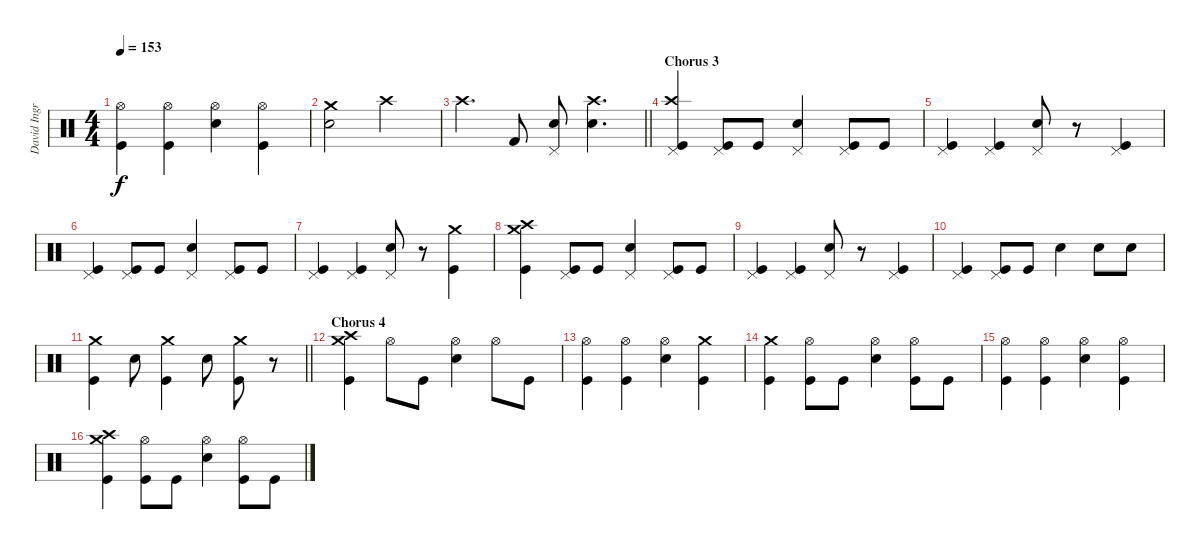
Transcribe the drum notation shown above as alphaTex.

\track ("David Ingraham" "David Ingr") {instrument percussion}
\staff {score}
\articulation defaults
\ts (4 4)
\tempo 153
\clef neutral
\ks c
("Hi-Hat (open)" "Kick (hit)").4{dy f} ("Hi-Hat (open)" "Kick (hit)").4 ("Hi-Hat (open)" "Snare (hit) 2").4 ("Hi-Hat (open)" "Kick (hit)").4 |
("Crash medium (hit)" "Snare (hit) 2").2 "Crash high (hit)".2 |
\barLineRight lightlight "Crash high (hit)".4{d} "Kick (hit) 2".8
("Pedal Hi-Hat (hit)" "Electric Snare (hit)").8 ("Crash high (hit)" "Electric Snare (hit)").4{d} |
\section ("" "Chorus 3")
("Crash high (hit)" "Pedal Hi-Hat (hit)" "Kick (hit)").4 ("Pedal Hi-Hat (hit)" "Kick (hit)").8 "Kick (hit)".8 ("Pedal Hi-Hat (hit)" "Snare (hit) 2").4 ("Pedal Hi-Hat (hit)" "Kick (hit)").8 "Kick (hit)".8 |
("Pedal Hi-Hat (hit)" "Kick (hit)").4 ("Pedal Hi-Hat (hit)" "Kick (hit)").4 ("Pedal Hi-Hat (hit)" "Snare (hit) 2").8 r.8 ("Pedal Hi-Hat (hit)" "Kick (hit)").4 |
("Pedal Hi-Hat (hit)" "Kick (hit)").4 ("Pedal Hi-Hat (hit)" "Kick (hit)").8 "Kick (hit)".8 ("Pedal Hi-Hat (hit)" "Snare (hit) 2").4 ("Pedal Hi-Hat (hit)" "Kick (hit)").8 "Kick (hit)".8 |
("Pedal Hi-Hat (hit)" "Kick (hit)").4 ("Pedal Hi-Hat (hit)" "Kick (hit)").4 ("Pedal Hi-Hat (hit)" "Snare (hit) 2").8 r.8 ("Crash medium (hit)" "Kick (hit)").4 |
("Crash high (hit)" "Crash medium (hit)" "Kick (hit)").4 ("Pedal Hi-Hat (hit)" "Kick (hit)").8 "Kick (hit)".8 ("Pedal Hi-Hat (hit)" "Snare (hit) 2").4 ("Pedal Hi-Hat (hit)" "Kick (hit)").8 "Kick (hit)".8 |
("Pedal Hi-Hat (hit)" "Kick (hit)").4 ("Pedal Hi-Hat (hit)" "Kick (hit)").4 ("Pedal Hi-Hat (hit)" "Snare (hit) 2").8 r.8 ("Pedal Hi-Hat (hit)" "Kick (hit)").4 |
("Pedal Hi-Hat (hit)" "Kick (hit)").4 ("Pedal Hi-Hat (hit)" "Kick (hit)").8 "Kick (hit)".8 "Snare (hit) 2".4 "Snare (hit) 2".8 "Snare (hit) 2".8 |
\barLineRight lightlight
("Crash medium (hit)" "Kick (hit)").4 "Snare (hit) 2".8 ("Crash medium (hit)" "Kick (hit)").4 "Snare (hit) 2".8 ("Crash medium (hit)" "Kick (hit)").8 r.8 |
\section ("" "Chorus 4")
("Crash high (hit)" "Crash medium (hit)" "Kick (hit)").4 "Hi-Hat (open)".8 "Kick (hit)".8 ("Hi-Hat (open)" "Snare (hit) 2").4 "Hi-Hat (open)".8 "Kick (hit)".8 |
("Hi-Hat (open)" "Kick (hit)").4 ("Hi-Hat (open)" "Kick (hit)").4 ("Hi-Hat (open)" "Snare (hit) 2").4 ("Crash medium (hit)" "Kick (hit)").4 |
("Crash medium (hit)" "Kick (hit)").4 ("Hi-Hat (open)" "Kick (hit)").8 "Kick (hit)".8 ("Hi-Hat (open)" "Snare (hit) 2").4 ("Hi-Hat (open)" "Kick (hit)").8 "Kick (hit)".8 |
("Hi-Hat (open)" "Kick (hit)").4 ("Hi-Hat (open)" "Kick (hit)").4 ("Hi-Hat (open)" "Snare (hit) 2").4 ("Hi-Hat (open)" "Kick (hit)").4 |
("Crash high (hit)" "Crash medium (hit)" "Kick (hit)").4 ("Hi-Hat (open)" "Kick (hit)").8 "Kick (hit)".8 ("Hi-Hat (open)" "Snare (hit) 2").4 ("Hi-Hat (open)" "Kick (hit)").8 "Kick (hit)".8
